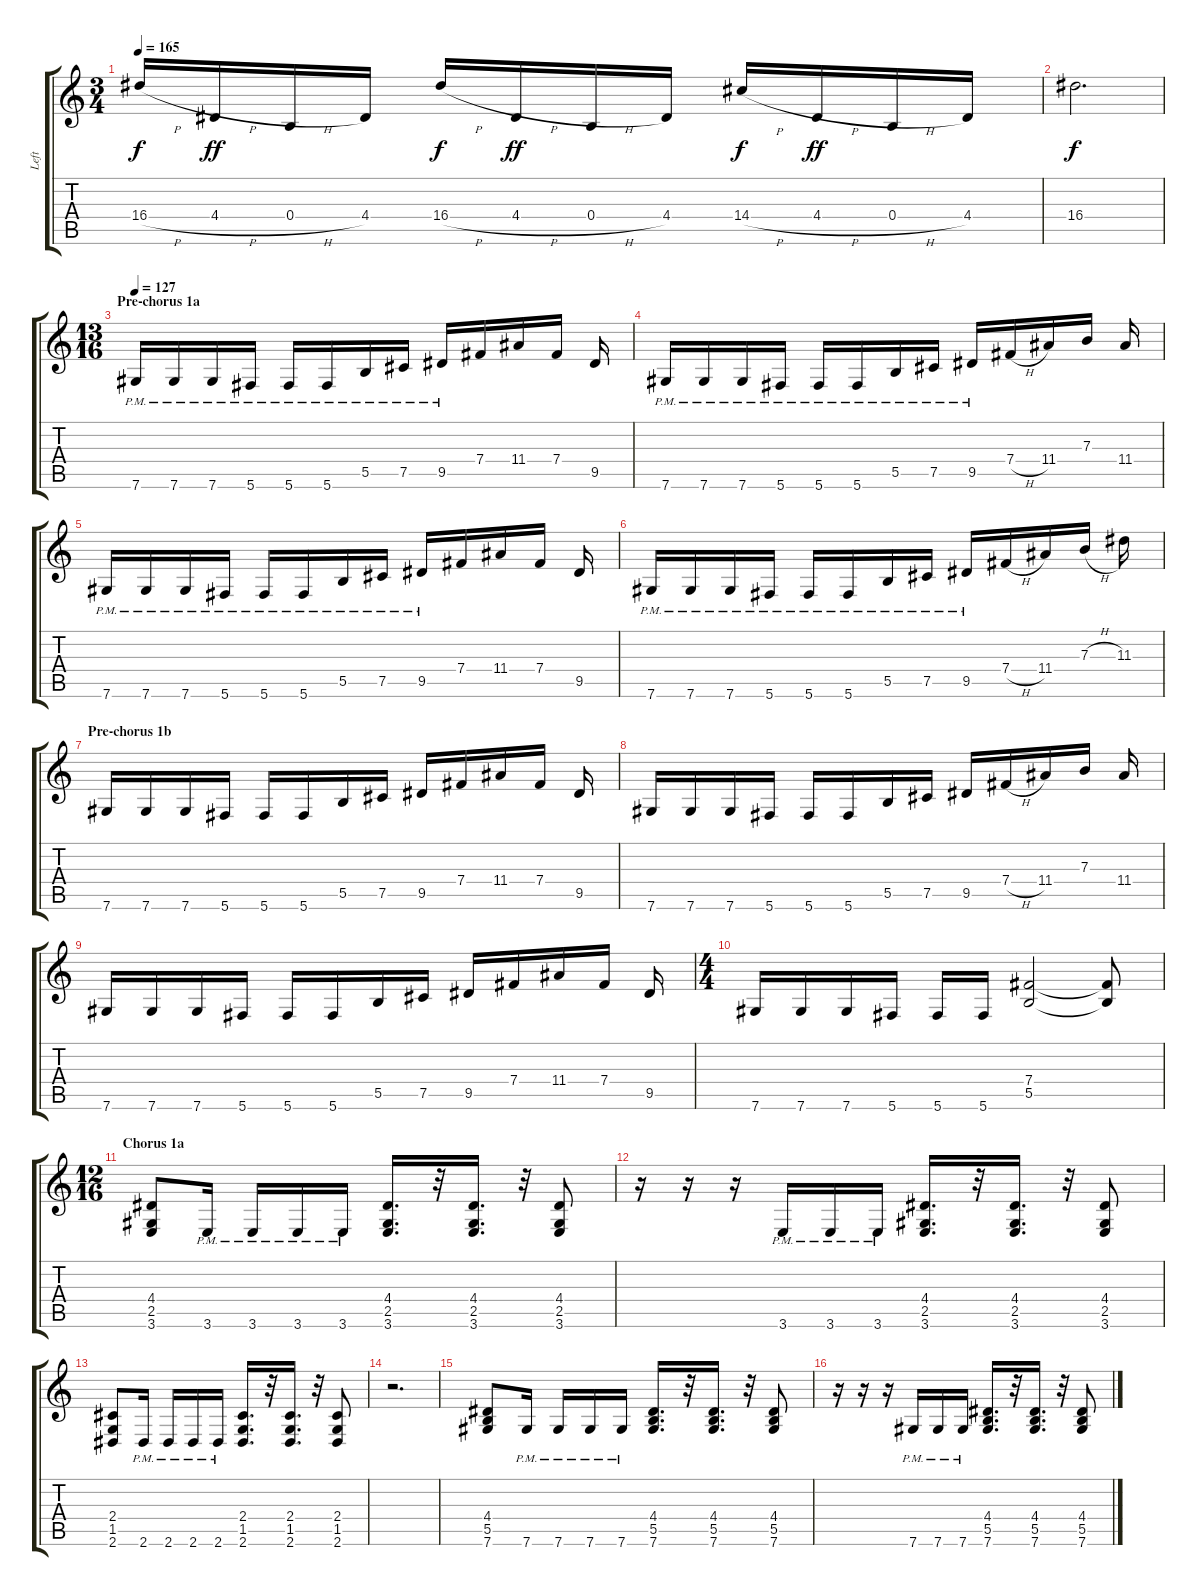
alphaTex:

\track ("Left" "Left") {instrument overdrivenguitar}
\staff {score tabs}
\tuning (Db4 Ab3 E3 B2 Gb2 Db2) {hide}
\ts (3 4)
\tempo 165
\clef g2
\ks c
16.4{h}.16{dy f} 4.4{h}.16{dy ff} 0.4{h}.16 4.4.16 16.4{h}.16{dy f} 4.4{h}.16{dy ff} 0.4{h}.16 4.4.16 14.4{h}.16{dy f} 4.4{h}.16{dy ff} 0.4{h}.16 4.4.16 |
16.4.2{d dy f} |
\ts (13 16)
\section ("" "Pre-chorus 1a")
\tempo 127
7.6{pm}.16 7.6{pm}.16 7.6{pm}.16 5.6{pm}.16 5.6{pm}.16 5.6{pm}.16 5.5{pm}.16 7.5{pm}.16 9.5{pm}.16 7.4.16 11.4.16 7.4.16 9.5.16 |
7.6{pm}.16 7.6{pm}.16 7.6{pm}.16 5.6{pm}.16 5.6{pm}.16 5.6{pm}.16 5.5{pm}.16 7.5{pm}.16 9.5{pm}.16 7.4{h}.16 11.4.16 7.3.16 11.4.16 |
7.6{pm}.16 7.6{pm}.16 7.6{pm}.16 5.6{pm}.16 5.6{pm}.16 5.6{pm}.16 5.5{pm}.16 7.5{pm}.16 9.5{pm}.16 7.4.16 11.4.16 7.4.16 9.5.16 |
7.6{pm}.16 7.6{pm}.16 7.6{pm}.16 5.6{pm}.16 5.6{pm}.16 5.6{pm}.16 5.5{pm}.16 7.5{pm}.16 9.5{pm}.16 7.4{h}.16 11.4.16 7.3{h}.16 11.3.16 |
\section ("" "Pre-chorus 1b")
7.6.16 7.6.16 7.6.16 5.6.16 5.6.16 5.6.16 5.5.16 7.5.16 9.5.16 7.4.16 11.4.16 7.4.16 9.5.16 |
7.6.16 7.6.16 7.6.16 5.6.16 5.6.16 5.6.16 5.5.16 7.5.16 9.5.16 7.4{h}.16 11.4.16 7.3.16 11.4.16 |
7.6.16 7.6.16 7.6.16 5.6.16 5.6.16 5.6.16 5.5.16 7.5.16 9.5.16 7.4.16 11.4.16 7.4.16 9.5.16 |
\ts (4 4)
7.6.16 7.6.16 7.6.16 5.6.16 5.6.16 5.6.16 (7.4 5.5).2 (7.4{t} 5.5{t}).8 |
\ts (12 16)
\section ("" "Chorus 1a")
(4.4 2.5 3.6).8 3.6{pm}.16 3.6{pm}.16 3.6{pm}.16 3.6{pm}.16 (4.4 2.5 3.6).16{d} r.32 (4.4 2.5 3.6).16{d} r.32 (4.4 2.5 3.6).8 |
r.16 r.16 r.16 3.6{pm}.16 3.6{pm}.16 3.6{pm}.16 (4.4 2.5 3.6).16{d} r.32 (4.4 2.5 3.6).16{d} r.32 (4.4 2.5 3.6).8 |
(2.4 1.5 2.6).8 2.6{pm}.16 2.6{pm}.16 2.6{pm}.16 2.6{pm}.16 (2.4 1.5 2.6).16{d} r.32 (2.4 1.5 2.6).16{d} r.32 (2.4 1.5 2.6).8 |
r.2{d} |
(4.4 5.5 7.6).8 7.6{pm}.16 7.6{pm}.16 7.6{pm}.16 7.6{pm}.16 (4.4 5.5 7.6).16{d} r.32 (4.4 5.5 7.6).16{d} r.32 (4.4 5.5 7.6).8 |
r.16 r.16 r.16 7.6{pm}.16 7.6{pm}.16 7.6{pm}.16 (4.4 5.5 7.6).16{d} r.32 (4.4 5.5 7.6).16{d} r.32 (4.4 5.5 7.6).8
